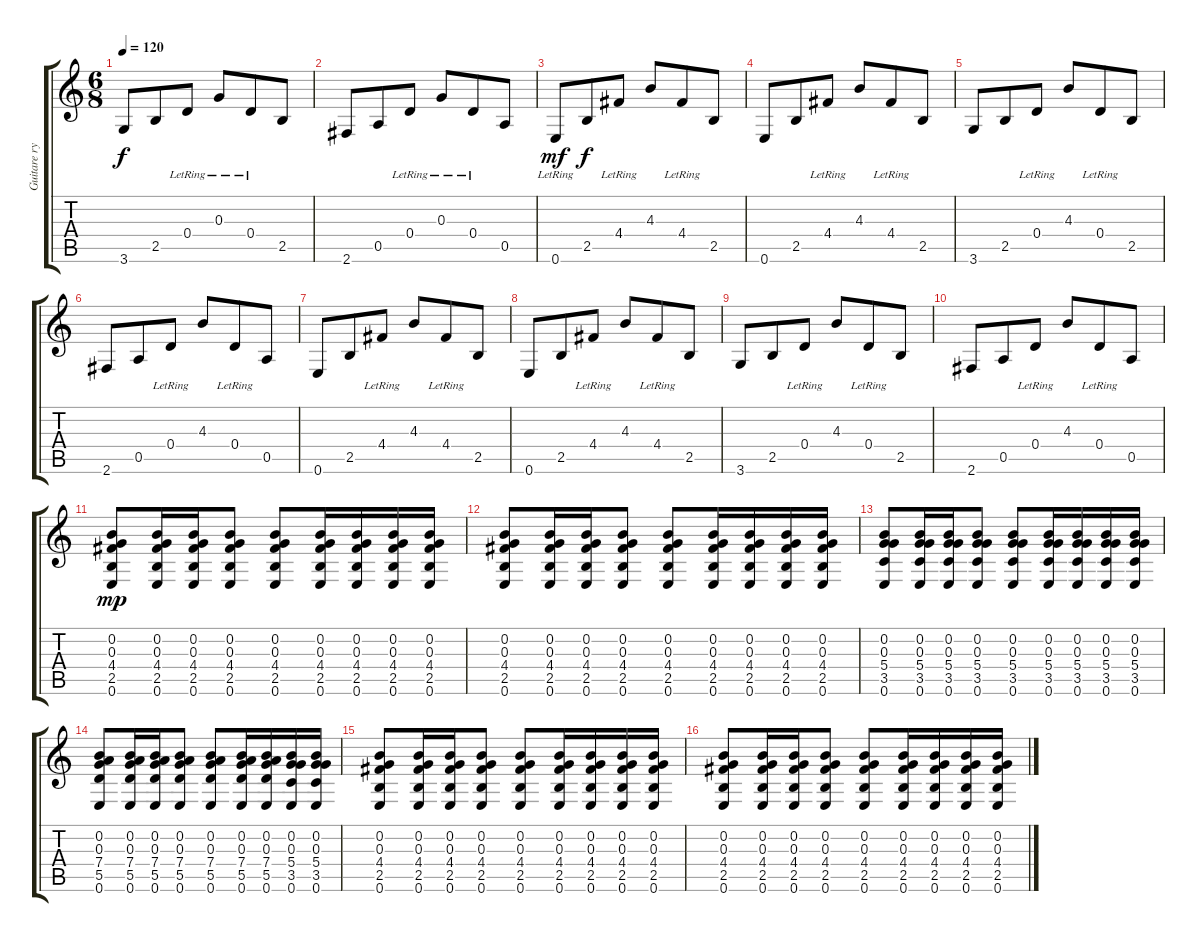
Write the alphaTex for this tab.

\track ("Guitare rythmique" "Guitare ry") {instrument acousticguitarnylon}
\staff {score tabs}
\tuning (E4 B3 G3 D3 A2 E2) {hide}
\ts (6 8)
\tempo 120
\clef g2
\ks c
3.6.8{dy f} 2.5.8 0.4{lr}.8 0.3{lr}.8 0.4{lr}.8 2.5.8 |
2.6.8 0.5.8 0.4{lr}.8 0.3{lr}.8 0.4{lr}.8 0.5.8 |
0.6{lr}.8{dy mf} 2.5.8{dy f} 4.4{lr}.8 4.3.8 4.4{lr}.8 2.5.8 |
0.6.8 2.5.8 4.4{lr}.8 4.3.8 4.4{lr}.8 2.5.8 |
3.6.8 2.5.8 0.4{lr}.8 4.3.8 0.4{lr}.8 2.5.8 |
2.6.8 0.5.8 0.4{lr}.8 4.3.8 0.4{lr}.8 0.5.8 |
0.6.8 2.5.8 4.4{lr}.8 4.3.8 4.4{lr}.8 2.5.8 |
0.6.8 2.5.8 4.4{lr}.8 4.3.8 4.4{lr}.8 2.5.8 |
3.6.8 2.5.8 0.4{lr}.8 4.3.8 0.4{lr}.8 2.5.8 |
2.6.8 0.5.8 0.4{lr}.8 4.3.8 0.4{lr}.8 0.5.8 |
(0.2 0.3 4.4 2.5 0.6).8{dy mp} (0.2 0.3 4.4 2.5 0.6).16 (0.2 0.3 4.4 2.5 0.6).16 (0.2 0.3 4.4 2.5 0.6).8 (0.2 0.3 4.4 2.5 0.6).8 (0.2 0.3 4.4 2.5 0.6).16 (0.2 0.3 4.4 2.5 0.6).16 (0.2 0.3 4.4 2.5 0.6).16 (0.2 0.3 4.4 2.5 0.6).16 |
(0.2 0.3 4.4 2.5 0.6).8 (0.2 0.3 4.4 2.5 0.6).16 (0.2 0.3 4.4 2.5 0.6).16 (0.2 0.3 4.4 2.5 0.6).8 (0.2 0.3 4.4 2.5 0.6).8 (0.2 0.3 4.4 2.5 0.6).16 (0.2 0.3 4.4 2.5 0.6).16 (0.2 0.3 4.4 2.5 0.6).16 (0.2 0.3 4.4 2.5 0.6).16 |
(0.2 0.3 5.4 3.5 0.6).8 (0.2 0.3 5.4 3.5 0.6).16 (0.2 0.3 5.4 3.5 0.6).16 (0.2 0.3 5.4 3.5 0.6).8 (0.2 0.3 5.4 3.5 0.6).8 (0.2 0.3 5.4 3.5 0.6).16 (0.2 0.3 5.4 3.5 0.6).16 (0.2 0.3 5.4 3.5 0.6).16 (0.2 0.3 5.4 3.5 0.6).16 |
(0.2 0.3 7.4 5.5 0.6).8 (0.2 0.3 7.4 5.5 0.6).16 (0.2 0.3 7.4 5.5 0.6).16 (0.2 0.3 7.4 5.5 0.6).8 (0.2 0.3 7.4 5.5 0.6).8 (0.2 0.3 7.4 5.5 0.6).16 (0.2 0.3 7.4 5.5 0.6).16 (0.2 0.3 5.4 3.5 0.6).16 (0.2 0.3 5.4 3.5 0.6).16 |
(0.2 0.3 4.4 2.5 0.6).8 (0.2 0.3 4.4 2.5 0.6).16 (0.2 0.3 4.4 2.5 0.6).16 (0.2 0.3 4.4 2.5 0.6).8 (0.2 0.3 4.4 2.5 0.6).8 (0.2 0.3 4.4 2.5 0.6).16 (0.2 0.3 4.4 2.5 0.6).16 (0.2 0.3 4.4 2.5 0.6).16 (0.2 0.3 4.4 2.5 0.6).16 |
(0.2 0.3 4.4 2.5 0.6).8 (0.2 0.3 4.4 2.5 0.6).16 (0.2 0.3 4.4 2.5 0.6).16 (0.2 0.3 4.4 2.5 0.6).8 (0.2 0.3 4.4 2.5 0.6).8 (0.2 0.3 4.4 2.5 0.6).16 (0.2 0.3 4.4 2.5 0.6).16 (0.2 0.3 4.4 2.5 0.6).16 (0.2 0.3 4.4 2.5 0.6).16
